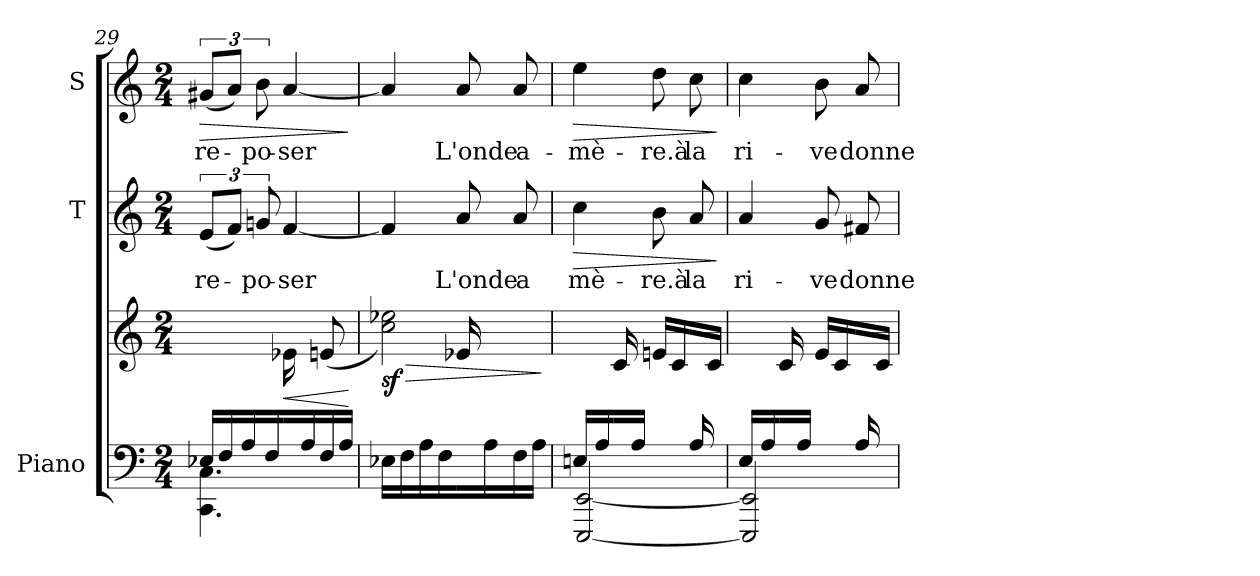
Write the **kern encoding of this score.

**kern	**kern	**dynam	**kern	**text	**dynam	**kern	**text	**dynam
*part3	*part3	*part3	*part2	*part2	*part2	*part1	*part1	*part1
*staff4	*staff3	*staff3/4	*staff2	*staff2	*staff2	*staff1	*staff1	*staff1
*I"Piano	*	*	*I"T	*	*	*I"S	*	*
*I'Pno.	*	*	*I'T	*	*	*I'S	*	*
!!LO:LB:g=z
*clefF4	*clefG2	*	*clefG2	*	*	*	*	*
*k[]	*k[]	*	*k[]	*	*	*k[]	*	*
*C:	*C:	*	*C:	*	*	*C:	*	*
*M2/4	*M2/4	*	*M2/4	*	*	*M2/4	*	*
=29	=29	=29	=29	=29	=29	=29	=29	=29
*^	*^	*	*	*	*	*	*	*
!	!	!	!	!	!	!	!	!	!	!LO:HP:b
16E-X/LL	4.CC\ 4.C\	4ryy	4.ryy	.	(12e/L	re-	.	(12g#X/L	re-	>
16F/	.	.	.	.	.	.	.	.	.	.
.	.	.	.	.	12f/J)	.	.	12a/J)	.	.
16A/	.	.	.	.	.	.	.	.	.	.
.	.	.	.	.	12gn/	-po-	.	12b\	-po-	.
16F/JJ	.	.	.	.	.	.	.	.	.	.
!	!	!	!	!LO:HP:b	!	!	!	!	!	!
16ryy	.	16e-X\LL	.	<	[4f/	-ser	.	[4a/	-ser	.
16A\	.	8.ryy	.	.	.	.	.	.	.	.
16F\	8ryy	.	(8e/	.	.	.	.	.	.	.
16A\JJ	.	.	.	.	.	.	.	.	.	.
*v	*v	*	*	*	*	*	*	*	*	*
*	*v	*v	*	*	*	*	*	*	*
.	.	[	.	.	.	.	.	]
=30	=30	=30	=30	=30	=30	=30	=30	=30
!	!	!LO:HP:b	!	!	!	!	!	!
*	*^	*	*	*	*	*	*	*
!	!	!	!LO:DY:n=1:b	!	!	!	!	!	!
16E-X\LL	2cc\ 2ee-X\)	4ryy	> sf	4f/]	.	.	4a/]	.	.
16F\	.	.	.	.	.	.	.	.	.
16A\	.	.	.	.	.	.	.	.	.
16F\JJ	.	.	.	.	.	.	.	.	.
16ryy	.	16e-X/LL	.	8a/	L'onde	.	8a/	L'onde	.
16A/	.	8.ryy	.	.	.	.	.	.	.
16F/	.	.	.	8a/	a	.	8a/	a-	.
16A/JJ	.	.	.	.	.	.	.	.	.
*	*v	*v	*	*	*	*	*	*	*
.	.	]	.	.	.	.	.	.
=31	=31	=31	=31	=31	=31	=31	=31	=31
*^	*	*	*	*	*	*	*	*
!	!	!	!	!	!	!LO:HP:b	!	!	!LO:HP:b
16En/LL	[2EEE/ [2EE/	8ryy	.	4cc\	mè-	>	4ee\	-mè-	>
16A/	.	.	.	.	.	.	.	.	.
16ryy	.	16c/	.	.	.	.	.	.	.
16A/JJ	.	16ryy	.	.	.	.	.	.	.
8ryy	.	16en/LL	.	8b\	-re.à	.	8dd\	-re.à	.
.	.	16c/	.	.	.	.	.	.	.
16A/	.	16ryy	.	8a/	la	.	8cc\	la	.
16ryy	.	16c/JJ	.	.	.	.	.	.	.
*v	*v	*	*	*	*	*	*	*	*
.	.	.	.	.	]	.	.	]
=32	=32	=32	=32	=32	=32	=32	=32	=32
*^	*	*	*	*	*	*	*	*
16E/LL	2EEE/] 2EE/]	8ryy	.	4a/	ri-	.	4cc\	ri-	.
16A/	.	.	.	.	.	.	.	.	.
16ryy	.	16c/	.	.	.	.	.	.	.
16A/JJ	.	16ryy	.	.	.	.	.	.	.
8ryy	.	16e/LL	.	8g/	-ve	.	8b\	-ve	.
.	.	16c/	.	.	.	.	.	.	.
16A/	.	16ryy	.	8f#X/	donne	.	8a/	donne	.
16ryy	.	16c/JJ	.	.	.	.	.	.	.
*v	*v	*	*	*	*	*	*	*	*
=	=	=	=	=	=	=	=	=
*-	*-	*-	*-	*-	*-	*-	*-	*-
